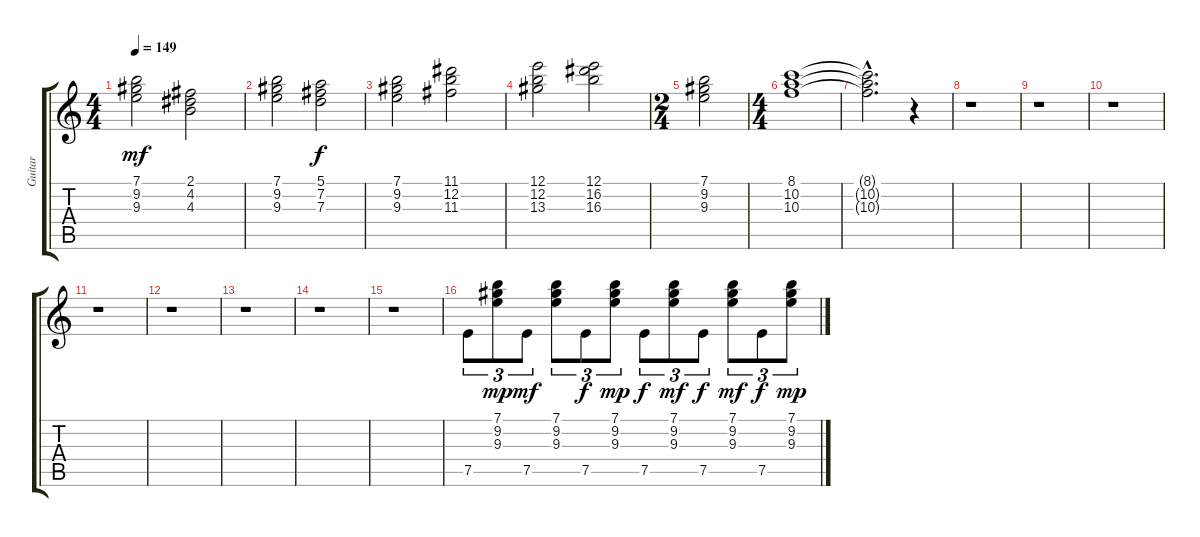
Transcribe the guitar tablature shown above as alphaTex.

\track ("Guitar" "Guitar") {instrument electricguitarclean}
\staff {score tabs}
\tuning (E4 B3 G3 D3 A2 E2) {hide}
\ts (4 4)
\tempo 149
\clef g2
\ks c
(7.1 9.2 9.3).2{dy mf} (2.1 4.2 4.3).2 |
(7.1 9.2 9.3).2 (5.1 7.2 7.3).2{dy f} |
(7.1 9.2 9.3).2 (11.1 12.2 11.3).2 |
(12.1 12.2 13.3).2 (12.1 16.2 16.3).2 |
\ts (2 4)
(7.1 9.2 9.3).2 |
\ts (4 4)
(8.1 10.2 10.3).1 |
(8.1{hac t} 10.2{hac t} 10.3{hac t}).2{d} r.4 |
r.1 |
r.1 |
r.1 |
r.1 |
r.1 |
r.1 |
r.1 |
r.1 |
7.5.8{tu (3 2) instrument electricguitarmuted} (7.1 9.2 9.3).8{tu (3 2) dy mp} 7.5.8{tu (3 2) dy mf} (7.1 9.2 9.3).8{tu (3 2)} 7.5.8{tu (3 2) dy f} (7.1 9.2 9.3).8{tu (3 2) dy mp} 7.5.8{tu (3 2) dy f} (7.1 9.2 9.3).8{tu (3 2) dy mf} 7.5.8{tu (3 2) dy f} (7.1 9.2 9.3).8{tu (3 2) dy mf} 7.5.8{tu (3 2) dy f} (7.1 9.2 9.3).8{tu (3 2) dy mp}
